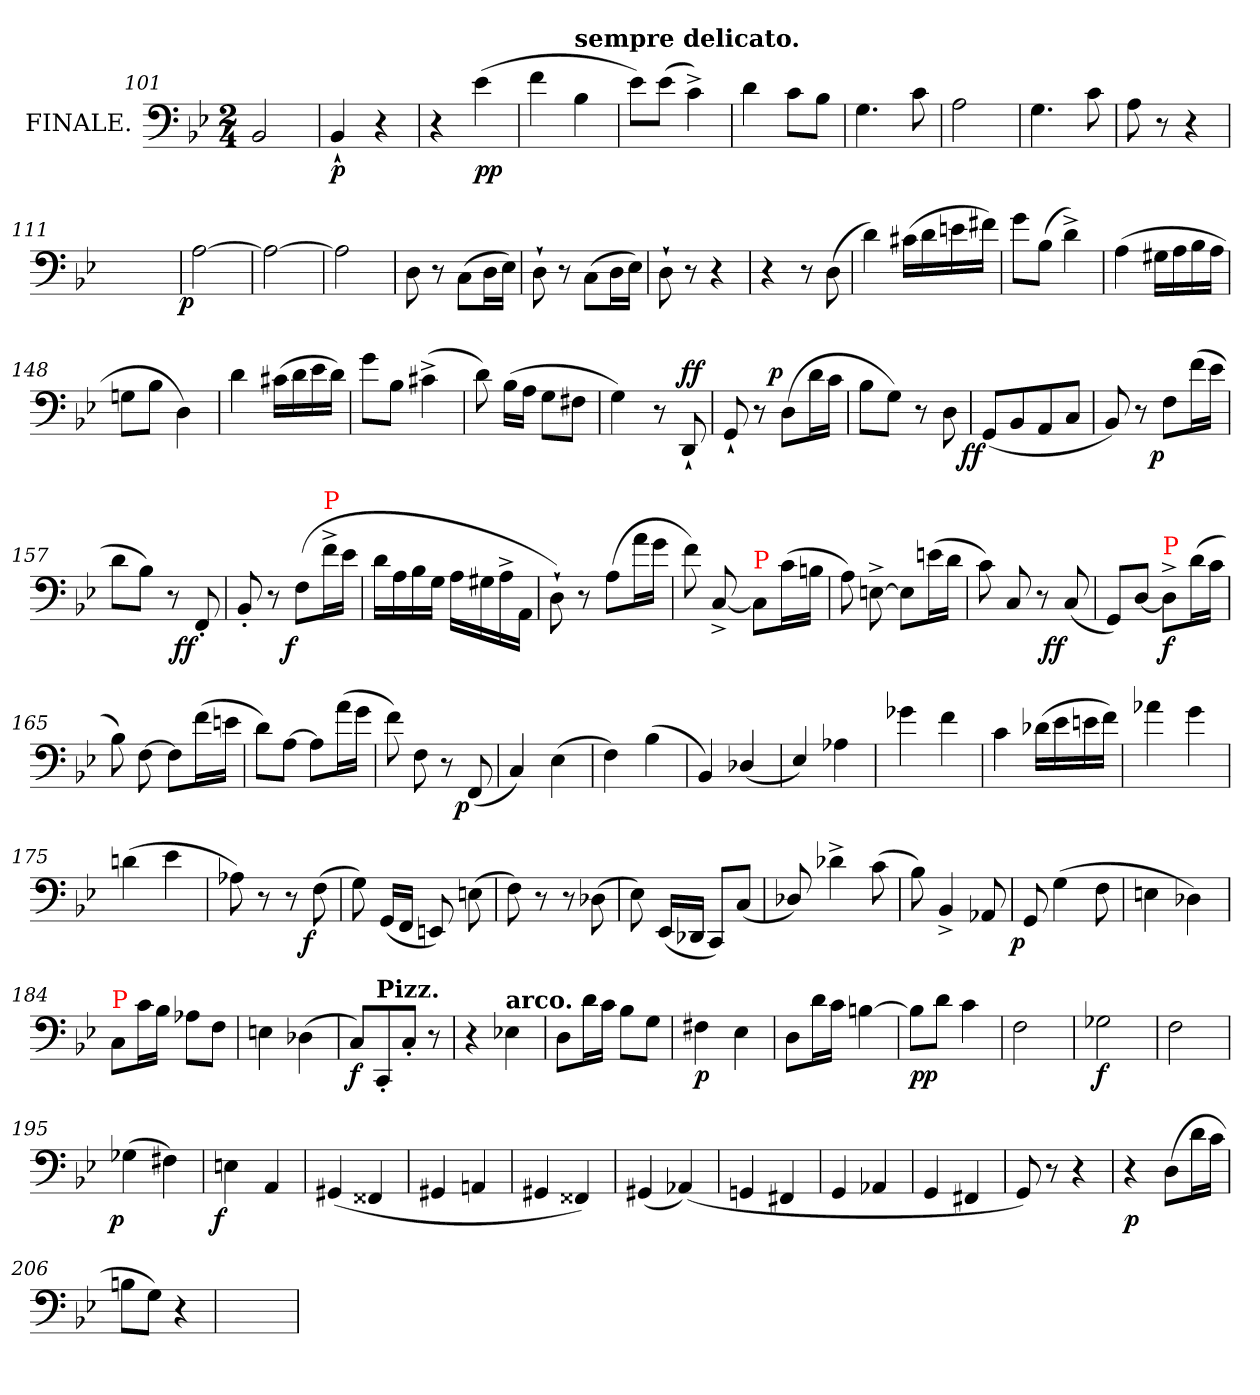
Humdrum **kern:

**kern	**dynam
*part1	*part1
*staff1	*staff1
*I"FINALE.	*
*clefF4	*
*k[b-e-]	*
*M2/4	*
=101	=101
2BB-	.
=102	=102
4BB-`<	p
4r	.
=103	=103
4r	.
(>4e-	pp
=104	=104
4f	.
!LO:TX:a:B:t=sempre delicato.	!
4B-	.
=105	=105
8e-L)	.
(>8e-J	.
4c^<)	.
=106	=106
4d	.
8cL	.
8B-J	.
=107	=107
4.G	.
8c	.
=108	=108
2A	.
=109	=109
4.G	.
8c	.
=110	=110
8A	.
8r	.
4r	.
=111	=111
2ryy	.
=138	=138
!	!LO:DY:rj
[2A	p
=139	=139
2A_	.
=140	=140
2A]	.
=141	=141
8D	.
8r	.
(>8CL	.
16DL	.
16E-JJ)	.
=142	=142
8D`>	.
8r	.
(>8CL	.
16DL	.
16E-JJ)	.
=143	=143
8D`>	.
8r	.
4r	.
=144	=144
4r	.
8r	.
(>8D	.
=145	=145
4d)	.
(>16c#XLL	.
16d	.
16en	.
16f#XJJ)	.
=146	=146
8gL	.
(>8B-J	.
4d^<)	.
=147	=147
(>4A	.
16G#XLL	.
16A	.
16B-	.
16AJJ	.
=148	=148
8GnL	.
8B-J	.
4D)	.
=149	=149
4d	.
(>16c#XLL	.
16d	.
16e-	.
16dJJ)	.
=150	=150
8gL	.
8B-J	.
(>4c#X^<	.
=151	=151
8d)	.
(>16B-LL	.
16AJJ	.
8GL	.
8F#XJ	.
=152	=152
4G)	.
8r	.
!	!LO:DY:a
8DD`<	ff
=153	=153
8GG`<	.
8r	.
!	!LO:DY:a:rj
(>8DL	p
16dL	.
16cJJ	.
=154	=154
8B-L	.
8GJ)	.
8r	.
8D\	.
=155	=155
!	!LO:DY:rj
(<8GGL	ff
8BB-	.
8AA	.
8CJ	.
=156	=156
8BB-)	.
8r	.
!	!LO:DY:rj
8FL	p
(>16fL	.
16e-JJ	.
=157	=157
8dL	.
8B-J)	.
8r	.
!	!LO:DY:rj
8FF'<	ff
=158	=158
8BB-'<	.
8r	.
!	!LO:DY:rj
(>8FL	f
!LO:TX:a:color=red:t=P	!
16f^<L	.
16e-JJ	.
=159	=159
16dLL	.
16A	.
16B-	.
16GJJ	.
16ALL	.
16G#X	.
16A^>	.
16AAJJ	.
=160	=160
8D`>)	.
8r	.
(>8AL	.
16aL	.
16gJJ	.
=161	=161
8f)	.
[8C^<	.
!LO:TX:a:color=red:t=P	!
8C/L]	.
(>16c\L	.
16Bn\JJ	.
=162	=162
8A)	.
[8En^>	.
8EL]	.
(>16enL	.
16dJJ	.
=163	=163
8c)	.
8C	.
8r	.
!	!LO:DY:rj
(<8C	ff
=164	=164
8GGL)	.
[8DJ	.
!LO:TX:a:color=red:t=P	!
8D^</L]	f
(>16d\L	.
16c\JJ	.
=165	=165
8B-)	.
[8F	.
8FL]	.
(>16fL	.
16enJJ	.
=166	=166
8dL)	.
[8AJ	.
8AL]	.
(>16aL	.
16gJJ	.
=167	=167
8f)	.
8F	.
8r	.
!	!LO:DY:rj
(<8FF	p
=168	=168
4C)	.
(>4E-	.
=169	=169
4F)	.
(>4B-	.
=170	=170
4BB-)	.
(<4D-X/	.
=171	=171
4E-/)	.
4A-X	.
=172	=172
4g-X	.
4f	.
=173	=173
4c	.
(>16d-XLL	.
16e-	.
16en	.
16fJJ)	.
=174	=174
4a-X	.
4g	.
=175	=175
(>4dn	.
4e-	.
=176	=176
8A-X)	.
8r	.
8r	.
!	!LO:DY:rj
(>8F	f
=177	=177
8G)	.
(<16GGLL	.
16FFJJ	.
8EEn)	.
(>8En	.
=178	=178
8F)	.
8r	.
8r	.
(>8D-X\	.
=179	=179
8E-)	.
(<16EE-LL	.
16DD-XJJ	.
8CCL)	.
(<8CJ	.
=180	=180
8D-X/)	.
4d-X^<	.
(>8c	.
=181	=181
8B-)	.
4BB-^<	.
8AA-X	.
=182	=182
!	!LO:DY:rj
8GG	p
(>4G	.
8F	.
=183	=183
4En	.
4D-X)	.
=184	=184
!LO:TX:a:color=red:t=P	!
8C/L	.
16c\L	.
16B-\JJ	.
8A-XL	.
8FJ	.
=185	=185
4En	.
(<4D-X	.
=186	=186
8CL)	f
!LO:TX:a:B:t=Pizz.	!
8CC'<	.
8C'<J	.
8r	.
=187	=187
4r	.
!LO:TX:a:B:t=arco.	!
4E-X	.
=188	=188
8DL	.
16dL	.
16cJJ	.
8B-L	.
8GJ	.
=189	=189
4F#X	p
4E-	.
=190	=190
8DL	.
16dL	.
16cJJ	.
[4Bn	.
=191	=191
8BnL]	pp
8dJ	.
4c	.
=192	=192
2F	.
=193	=193
2G-X	f
=194	=194
2F	.
=195	=195
!	!LO:DY:rj
(>4G-X	p
4F#X)	.
=196	=196
!	!LO:DY:rj
4En	f
4AA	.
=197	=197
(<4GG#X	.
4FF##X	.
=198	=198
4GG#X	.
4AAn	.
=199	=199
4GG#X	.
4FF##X)	.
=200	=200
(<4GG#X	.
(<4AA-X)	.
=201	=201
4GGn	.
4FF#X	.
=202	=202
4GG	.
4AA-X	.
=203	=203
4GG	.
4FF#X	.
=204	=204
8GG)	.
8r	.
4r	.
=205	=205
!	!LO:DY:b
4r	p
(>8DL	.
16dL	.
16cJJ	.
=206	=206
8BnL	.
8GJ)	.
4r	.
=207	=207
2ryy	.
=	=
*-	*-
